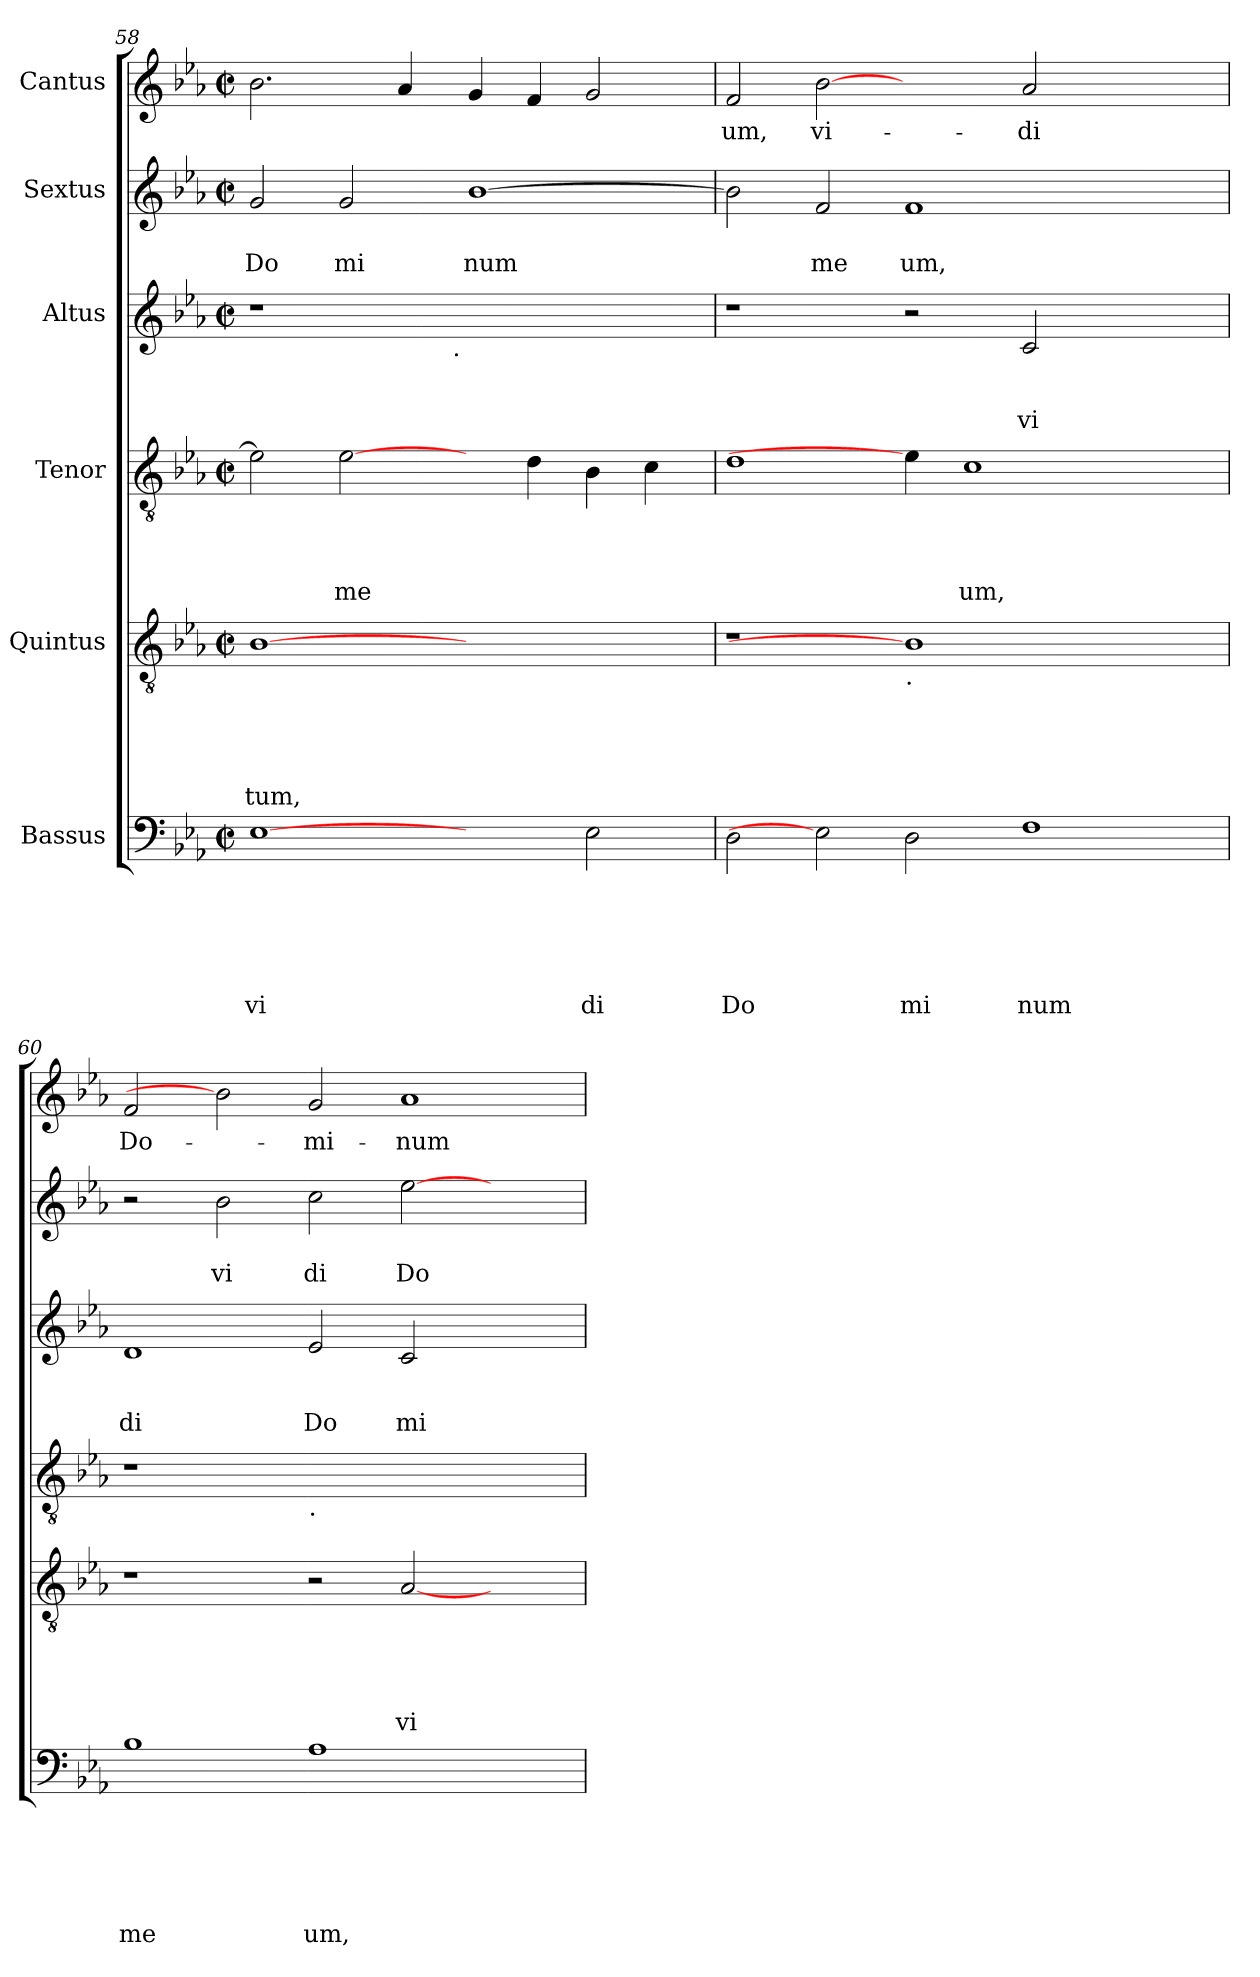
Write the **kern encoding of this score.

**kern	**text	**text	**text	**text	**text	**text	**kern	**text	**text	**text	**text	**text	**kern	**text	**text	**text	**text	**kern	**text	**text	**text	**kern	**text	**text	**kern	**text
*part6	*part6	*part6	*part6	*part6	*part6	*part6	*part5	*part5	*part5	*part5	*part5	*part5	*part4	*part4	*part4	*part4	*part4	*part3	*part3	*part3	*part3	*part2	*part2	*part2	*part1	*part1
*staff6	*staff6	*staff6	*staff6	*staff6	*staff6	*staff6	*staff5	*staff5	*staff5	*staff5	*staff5	*staff5	*staff4	*staff4	*staff4	*staff4	*staff4	*staff3	*staff3	*staff3	*staff3	*staff2	*staff2	*staff2	*staff1	*staff1
*I"Bassus	*	*	*	*	*	*	*I"Quintus	*	*	*	*	*	*I"Tenor	*	*	*	*	*I"Altus	*	*	*	*I"Sextus	*	*	*I"Cantus	*
!!LO:LB:g=z
*clefF4	*	*	*	*	*	*	*clefGv2	*	*	*	*	*	*clefGv2	*	*	*	*	*clefG2	*	*	*	*clefG2	*	*	*clefG2	*
*k[b-e-a-]	*	*	*	*	*	*	*k[b-e-a-]	*	*	*	*	*	*k[b-e-a-]	*	*	*	*	*k[b-e-a-]	*	*	*	*k[b-e-a-]	*	*	*k[b-e-a-]	*
*E-:	*	*	*	*	*	*	*E-:	*	*	*	*	*	*E-:	*	*	*	*	*E-:	*	*	*	*E-:	*	*	*E-:	*
*M2/2	*	*	*	*	*	*	*M2/2	*	*	*	*	*	*M2/2	*	*	*	*	*M2/2	*	*	*	*M2/2	*	*	*M2/2	*
*met(c|)	*	*	*	*	*	*	*met(c|)	*	*	*	*	*	*met(c|)	*	*	*	*	*met(c|)	*	*	*	*met(c|)	*	*	*met(c|)	*
=58	=58	=58	=58	=58	=58	=58	=58	=58	=58	=58	=58	=58	=58	=58	=58	=58	=58	=58	=58	=58	=58	=58	=58	=58	=58	=58
!	!	!	!	!	!	!LO:LY:b	!	!	!	!	!	!LO:LY:b	!	!	!	!	!	!	!	!	!	!	!	!LO:LY:b	!	!
*	*	*	*	*	*	*	*	*	*	*	*	*	*	*	*	*	*	*^	*	*	*	*	*	*	*	*
[1E-	.	.	.	.	.	vi	[1B-	.	.	.	.	-tum,	2e-\]	.	.	.	.	1r	2ryy	.	.	.	2g/	.	Do	2.b-\	.
!	!	!	!	!	!	!	!	!	!	!	!	!	!	!	!	!	!LO:LY:b	!	!	!	!	!	!	!	!LO:LY:b	!	!
.	.	.	.	.	.	.	.	.	.	.	.	.	[2e-\	.	.	.	me	.	4...ryy	.	.	.	2g/	.	mi	.	.
.	.	.	.	.	.	.	.	.	.	.	.	.	.	.	.	.	.	.	.	.	.	.	.	.	.	4a-/	.
!	!	!	!	!	!	!	!	!	!	!	!	!	!	!	!	!	!	!	!LO:TX:b:t=.	!	!	!	!	!	!	!	!
.	.	.	.	.	.	.	.	.	.	.	.	.	.	.	.	.	.	.	1ryy	.	.	.	.	.	.	.	.
!	!	!	!	!	!	!	!	!	!	!	!	!	!	!	!	!	!	!	!	!	!	!	!	!	!LO:LY:b	!	!
2ryy	.	.	.	.	.	.	1ryy	.	.	.	.	.	4ryy	.	.	.	.	1ryy	.	.	.	.	[>1b-	.	num	4g/	.
.	.	.	.	.	.	.	.	.	.	.	.	.	4d\	.	.	.	.	.	.	.	.	.	.	.	.	4f/	.
!	!	!	!	!	!	!LO:LY:b	!	!	!	!	!	!	!	!	!	!	!	!	!	!	!	!	!	!	!	!	!
2E-\	.	.	.	.	.	di	.	.	.	.	.	.	4B-\	.	.	.	.	.	.	.	.	.	.	.	.	2g/	.
.	.	.	.	.	.	.	.	.	.	.	.	.	4c\	.	.	.	.	.	.	.	.	.	.	.	.	.	.
.	.	.	.	.	.	.	.	.	.	.	.	.	.	.	.	.	.	.	32ryy	.	.	.	.	.	.	.	.
=59	=59	=59	=59	=59	=59	=59	=59	=59	=59	=59	=59	=59	=59	=59	=59	=59	=59	=59	=59	=59	=59	=59	=59	=59	=59	=59	=59
!	!	!	!	!	!	!LO:LY:b	!	!	!	!	!	!	!	!	!	!	!	!	!	!	!	!	!	!	!	!	!LO:LY:b
*	*	*	*	*	*	*	*	*	*	*	*	*	*	*	*	*	*	*v	*v	*	*	*	*	*	*	*	*
2D\	.	.	.	.	.	Do	1r	.	.	.	.	.	1d	.	.	.	.	1r	.	.	.	2b-\]	.	.	2f/	um,
!	!	!	!	!	!	!	!	!	!	!	!	!	!	!	!	!	!	!	!	!	!	!	!	!LO:LY:b	!	!LO:LY:b
2E-]	.	.	.	.	.	.	.	.	.	.	.	.	.	.	.	.	.	.	.	.	.	2f/	.	me	[2b-	vi-
!	!	!	!	!	!	!	!LO:TX:b:t=.	!	!	!	!	!	!	!	!	!	!	!	!	!	!	!	!	!	!	!
!	!	!	!	!	!	!LO:LY:b	!	!	!	!	!	!	!	!	!	!	!	!	!	!	!	!	!	!LO:LY:b	!	!
2D\	.	.	.	.	.	mi	1B-]	.	.	.	.	.	4e-\]	.	.	.	.	2r	.	.	.	1f	.	um,	2ryy	.
!	!	!	!	!	!	!	!	!	!	!	!	!	!	!	!	!	!LO:LY:b	!	!	!	!	!	!	!	!	!
.	.	.	.	.	.	.	.	.	.	.	.	.	1c	.	.	.	um,	.	.	.	.	.	.	.	.	.
!	!	!	!	!	!	!LO:LY:b	!	!	!	!	!	!	!	!	!	!	!	!	!	!	!LO:LY:b	!	!	!	!	!LO:LY:b
1F	.	.	.	.	.	num	.	.	.	.	.	.	.	.	.	.	.	2c/	.	.	vi	.	.	.	2a-/	-di
.	.	.	.	.	.	.	2ryy	.	.	.	.	.	.	.	.	.	.	2ryy	.	.	.	2ryy	.	.	2ryy	.
.	.	.	.	.	.	.	.	.	.	.	.	.	4ryy	.	.	.	.	.	.	.	.	.	.	.	.	.
=60	=60	=60	=60	=60	=60	=60	=60	=60	=60	=60	=60	=60	=60	=60	=60	=60	=60	=60	=60	=60	=60	=60	=60	=60	=60	=60
!	!	!	!	!	!	!LO:LY:b	!	!	!	!	!	!	!	!	!	!	!	!	!	!	!LO:LY:b	!	!	!	!	!LO:LY:b
1B-	.	.	.	.	.	me	1r	.	.	.	.	.	1r	.	.	.	.	1d	.	.	di	2r	.	.	2f/	Do-
!	!	!	!	!	!	!	!	!	!	!	!	!	!	!	!	!	!	!	!	!	!	!	!	!LO:LY:b	!	!
.	.	.	.	.	.	.	.	.	.	.	.	.	.	.	.	.	.	.	.	.	.	2b-\	.	vi	2b-]	.
!	!	!	!	!	!	!	!	!	!	!	!	!	!LO:TX:b:t=.	!	!	!	!	!	!	!	!	!	!	!	!	!
!	!	!	!	!	!	!LO:LY:b	!	!	!	!	!	!	!	!	!	!	!	!	!	!	!LO:LY:b	!	!	!LO:LY:b	!	!LO:LY:b
1A-	.	.	.	.	.	um,	2r	.	.	.	.	.	1.ryy	.	.	.	.	2e-/	.	.	Do	2cc\	.	di	2g/	-mi-
!	!	!	!	!	!	!	!	!	!	!	!	!LO:LY:b	!	!	!	!	!	!	!	!	!LO:LY:b	!	!	!LO:LY:b	!	!LO:LY:b
.	.	.	.	.	.	.	[<2A-/	.	.	.	.	vi	.	.	.	.	.	2c/	.	.	mi	[>2ee-\	.	Do	1a-	-num
2ryy	.	.	.	.	.	.	2ryy	.	.	.	.	.	.	.	.	.	.	2ryy	.	.	.	2ryy	.	.	.	.
=	=	=	=	=	=	=	=	=	=	=	=	=	=	=	=	=	=	=	=	=	=	=	=	=	=	=
*-	*-	*-	*-	*-	*-	*-	*-	*-	*-	*-	*-	*-	*-	*-	*-	*-	*-	*-	*-	*-	*-	*-	*-	*-	*-	*-
